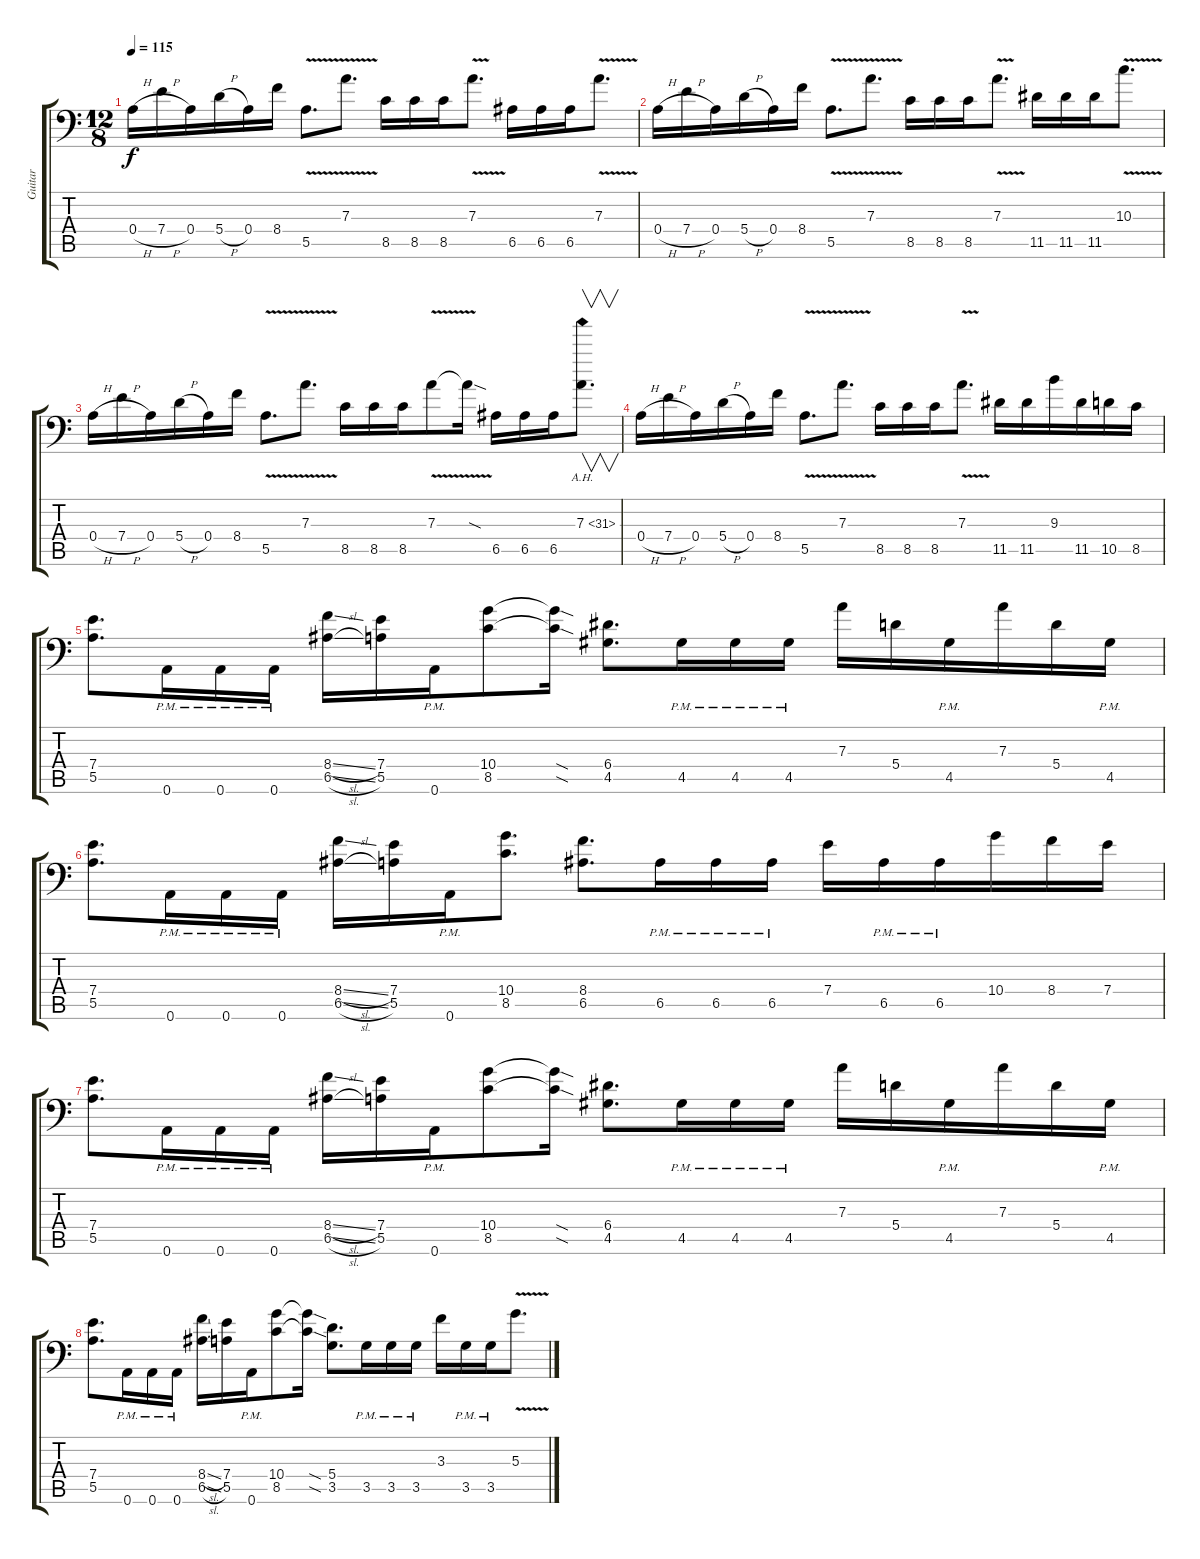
\track ("Guitar" "Guitar") {instrument distortionguitar}
\staff {score tabs}
\tuning (B3 Gb3 D3 A2 E2 A1) {hide}
\ts (12 8)
\tempo 115
\clef f4
\ks c
0.4{h}.16{dy f} 7.4{h}.16 0.4.16 5.4{h}.16 0.4.16 8.4.16 5.5{v}.8{d} 7.3{v}.8{d} 8.5.16 8.5.16 8.5.16 7.3{v}.8{d} 6.5.16 6.5.16 6.5.16 7.3{v}.8{d} |
0.4{h}.16 7.4{h}.16 0.4.16 5.4{h}.16 0.4.16 8.4.16 5.5{v}.8{d} 7.3{v}.8{d} 8.5.16 8.5.16 8.5.16 7.3{v}.8{d} 11.5.16 11.5.16 11.5.16 10.3{v}.8{d} |
0.4{h}.16 7.4{h}.16 0.4.16 5.4{h}.16 0.4.16 8.4.16 5.5{v}.8{d} 7.3{v}.8{d} 8.5.16 8.5.16 8.5.16 7.3{v}.8 7.3{sod t}.16 6.5.16 6.5.16 6.5.16 7.3{ah 24}.8{v d} |
0.4{h}.16 7.4{h}.16 0.4.16 5.4{h}.16 0.4.16 8.4.16 5.5{v}.8{d} 7.3{v}.8{d} 8.5.16 8.5.16 8.5.16 7.3{v}.8{d} 11.5.16 11.5.16 9.3.16 11.5.16 10.5.16 8.5.16 |
(7.4 5.5).8{d} 0.6{pm}.16 0.6{pm}.16 0.6{pm}.16 (8.4{sl} 6.5{sl}).16 (7.4 5.5).16 0.6{pm}.16 (10.4 8.5).8 (10.4{sod t} 8.5{sod t}).16 (6.4 4.5).8{d} 4.5{pm}.16 4.5{pm}.16 4.5{pm}.16 7.3.16 5.4.16 4.5{pm}.16 7.3.16 5.4.16 4.5{pm}.16 |
(7.4 5.5).8{d} 0.6{pm}.16 0.6{pm}.16 0.6{pm}.16 (8.4{sl} 6.5{sl}).16 (7.4 5.5).16 0.6{pm}.16 (10.4 8.5).8{d} (8.4 6.5).8{d} 6.5{pm}.16 6.5{pm}.16 6.5{pm}.16 7.4.16 6.5{pm}.16 6.5{pm}.16 10.4.16 8.4.16 7.4.16 |
(7.4 5.5).8{d} 0.6{pm}.16 0.6{pm}.16 0.6{pm}.16 (8.4{sl} 6.5{sl}).16 (7.4 5.5).16 0.6{pm}.16 (10.4 8.5).8 (10.4{sod t} 8.5{sod t}).16 (6.4 4.5).8{d} 4.5{pm}.16 4.5{pm}.16 4.5{pm}.16 7.3.16 5.4.16 4.5{pm}.16 7.3.16 5.4.16 4.5{pm}.16 |
(7.4 5.5).8{d} 0.6{pm}.16 0.6{pm}.16 0.6{pm}.16 (8.4{sl} 6.5{sl}).16 (7.4 5.5).16 0.6{pm}.16 (10.4 8.5).8 (10.4{sod t} 8.5{sod t}).16 (5.4 3.5).8{d} 3.5{pm}.16 3.5{pm}.16 3.5{pm}.16 3.3.16 3.5{pm}.16 3.5{pm}.16 5.3{v}.8{d}
